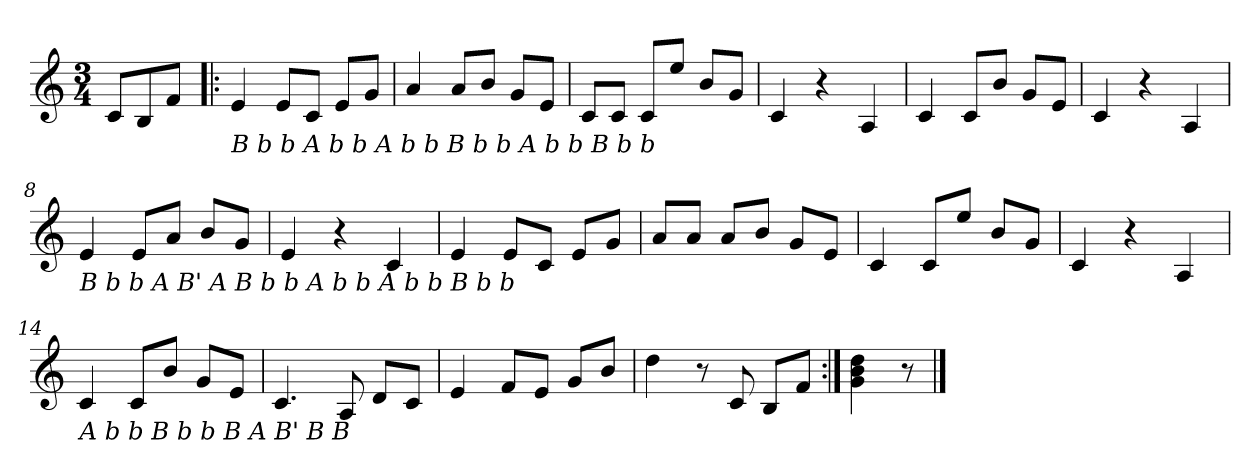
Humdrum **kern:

**kern
*part1
*staff1
!!LO:PB:g=z
*
*k[]
*C:
*M3/4
=1
8ci/L
8Bi/
8fi/J
=2!|:
!LO:TX:b:i:t=B    b      b        A    b     b        A      b      b        B   b   b      A    b     b        B   b   b
4ei/
8ei/L
8ci/J
8ei/L
8gi/J
=3
4ai/
8ai/L
8bi/J
8gi/L
8ei/J
=4
8ci/L
8ci/J
8ci/L
8eei/J
8bi/L
8gi/J
=5
4ci/
4r
4Ai/
=6
4ci/
8ci/L
8bi/J
8gi/L
8ei/J
=7
4ci/
4r
4Ai/
!!LO:LB:g=z
=8
!LO:TX:b:i:t=B     b       b         A   B'   A       B    b       b         A      b        b         A    b        b         B    b     b
4ei/
8ei/L
8ai/J
8bi/L
8gi/J
=9
4ei/
4r
4ci/
=10
4ei/
8ei/L
8ci/J
8ei/L
8gi/J
=11
8ai/L
8ai/J
8ai/L
8bi/J
8gi/L
8ei/J
=12
4ci/
8ci/L
8eei/J
8bi/L
8gi/J
=13
4ci/
4r
4Ai/
!!LO:LB:g=z
=14
!LO:TX:b:i:t=A     b        b            B   b        b           B     A        B'        B                                 B
4ci/
8ci/L
8bi/J
8gi/L
8ei/J
=15
4.ci/
8Ai/
8di/L
8ci/J
=16
4ei/
8fi/L
8ei/J
8gi/L
8bi/J
=17
4ddi\
8r
8ci/
8Bi/L
8fi/J
=18:|!
4gi\ 4bi 4ddi
8r
==
*-
